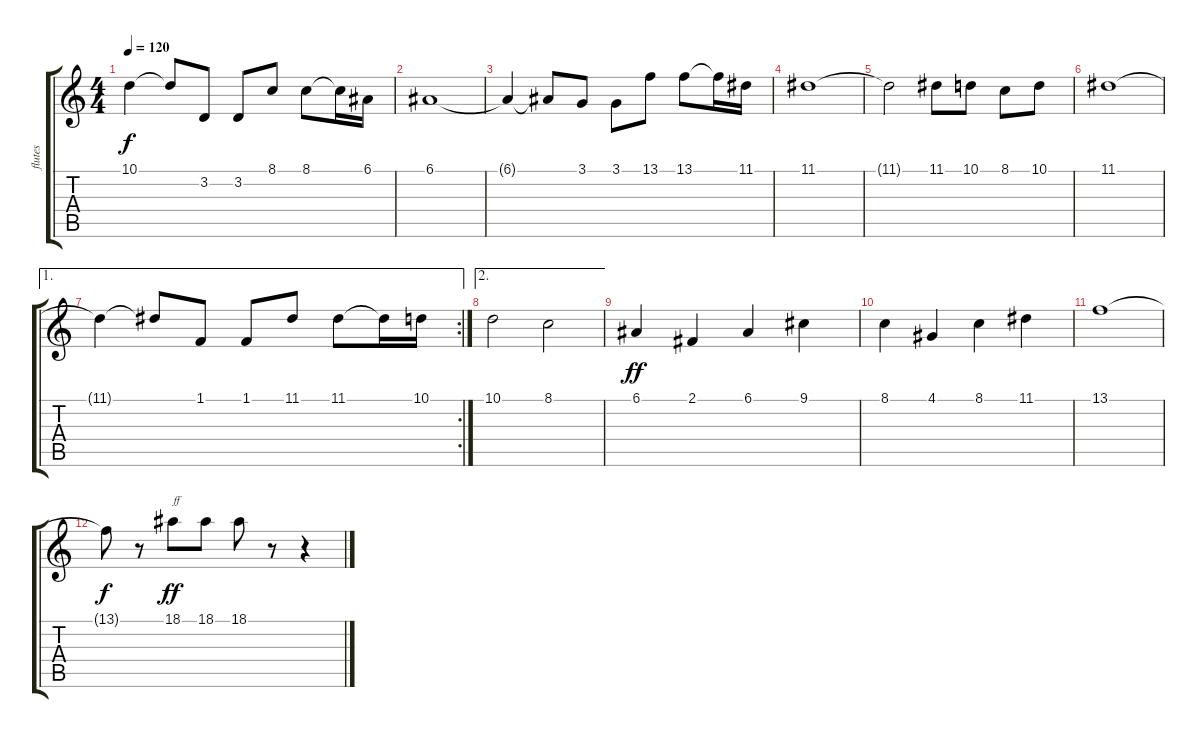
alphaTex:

\track ("flutes" "flutes") {instrument flute}
\staff {score tabs}
\tuning (E4 B3 G3 D3 A2 E2) {hide}
\ts (4 4)
\tempo 120
\clef g2
\ks c
10.1{t}.4{dy f} 10.1{t}.8 3.2.8 3.2.8 8.1.8 8.1.8 8.1{t}.16 6.1.16 |
6.1.1 |
6.1{t}.4 6.1{t}.8 3.1.8 3.1.8 13.1.8 13.1.8 13.1{t}.16 11.1.16 |
11.1.1 |
11.1{t}.2 11.1.8 10.1.8 8.1.8 10.1.8 |
11.1.1 |
\ae 1
\rc 2
11.1{t}.4 11.1{t}.8 1.1.8 1.1.8 11.1.8 11.1.8 11.1{t}.16 10.1.16 |
\ae 2
10.1.2 8.1.2 |
6.1.4{dy ff} 2.1.4 6.1.4 9.1.4 |
8.1.4 4.1.4 8.1.4 11.1.4 |
13.1.1 |
13.1{t}.8{dy f} r.8 18.1.8{txt "ff" dy ff} 18.1.8 18.1.8 r.8 r.4
